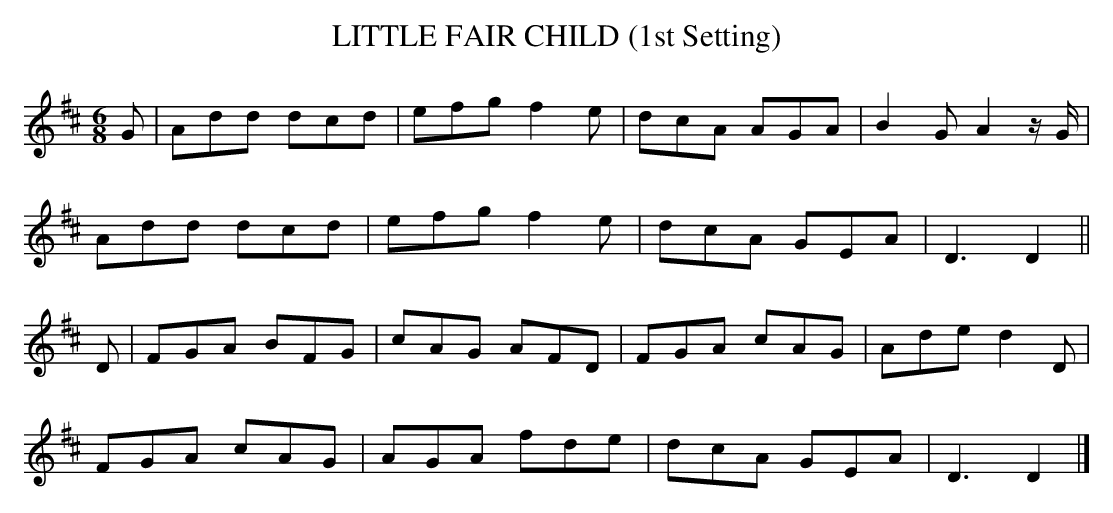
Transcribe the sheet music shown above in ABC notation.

X:1
T:LITTLE FAIR CHILD (1st Setting)
Y:"tenderly"
M:6/8
L:1/8
K:D
G|Add dcd|efg f2e|dcA AGA|B2G A2z/G/|
Add dcd|efg f2e|dcA GEA|D3D2||
D|FGA BFG|cAG AFD|FGA cAG|Ade d2D|
FGA cAG|AGA fde|dcA GEA|D3D2|]
